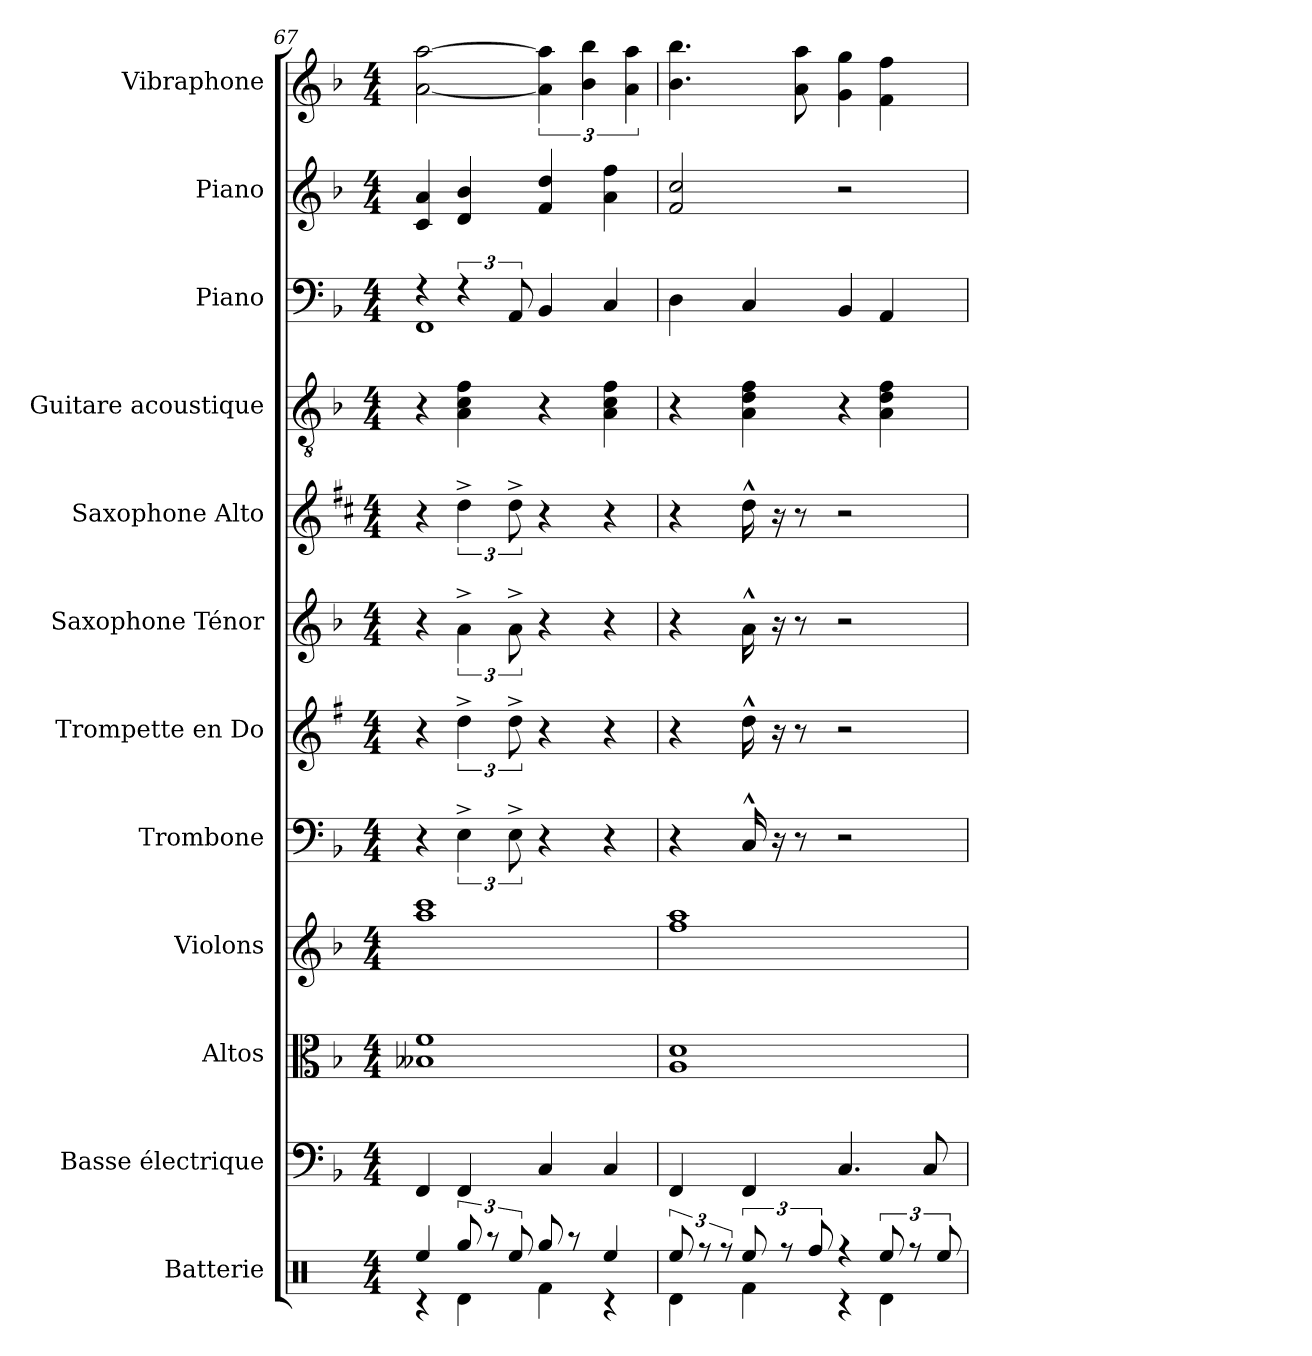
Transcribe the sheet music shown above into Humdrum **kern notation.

**kern	**kern	**kern	**kern	**kern	**kern	**kern	**kern	**kern	**kern	**kern	**kern
*part12	*part11	*part10	*part9	*part8	*part7	*part6	*part5	*part4	*part3	*part2	*part1
*staff12	*staff11	*staff10	*staff9	*staff8	*staff7	*staff6	*staff5	*staff4	*staff3	*staff2	*staff1
*I"Batterie	*I"Basse électrique	*I"Altos	*I"Violons	*I"Trombone	*I"Trompette en Do	*I"Saxophone Ténor	*I"Saxophone Alto	*I"Guitare acoustique	*I"Piano	*I"Piano	*I"Vibraphone
*I'Batt.	*I'B. él.	*I'Alt.	*I'Vlns.	*I'Tbn.	*I'Tromp. Do	*I'Sax. T.	*I'Sax. A.	*I'Guit.	*I'Pia.	*I'Pia.	*I'Vib.
*clefX	*clefF4	*clefC3	*clefG2	*clefF4	*clefG2	*clefG2	*clefG2	*clefGv2	*clefF4	*clefG2	*clefG2
*	*ITrd7c12	*	*	*	*ITrd1c2	*ITrd8c14	*ITrd5c9	*	*	*	*
*k[]	*k[b-]	*k[b-]	*k[b-]	*k[b-]	*k[b-]	*k[b-]	*k[b-]	*k[b-]	*k[b-]	*k[b-]	*k[b-]
*M4/4	*M4/4	*M4/4	*M4/4	*M4/4	*M4/4	*M4/4	*M4/4	*M4/4	*M4/4	*M4/4	*M4/4
=67	=67	=67	=67	=67	=67	=67	=67	=67	=67	=67	=67
*^	*	*	*	*	*	*	*	*	*^	*	*
4Ree/	4r	4FFF/	1B--X 1f	1aa 1ccc	4r	4r	4r	4r	4r	4r	1FF	4c/ 4a/	[2a\ [2aa\
12Rgg/	4Rd\	4FFF/	.	.	6E^\	6cc^\	6A^\	6f^\	4A\ 4c\ 4f\	6r	.	4d/ 4b-/	.
12r	.	.	.	.	.	.	.	.	.	.	.	.	.
12Ree/	.	.	.	.	12E^\	12cc^\	12A^\	12f^\	.	12AA/	.	.	.
8Rgg/	4Rf\	4CC/	.	.	4r	4r	4r	4r	4r	4BB-/	.	4f/ 4dd/	6a\] 6aa\]
8r	.	.	.	.	.	.	.	.	.	.	.	.	.
.	.	.	.	.	.	.	.	.	.	.	.	.	6b-\ 6bb-\
4Ree/	4r	4CC/	.	.	4r	4r	4r	4r	4A\ 4c\ 4f\	4C/	.	4a\ 4ff\	.
.	.	.	.	.	.	.	.	.	.	.	.	.	6a\ 6aa\
*	*	*	*	*	*	*	*	*	*	*v	*v	*	*
=68	=68	=68	=68	=68	=68	=68	=68	=68	=68	=68	=68	=68
12Ree/	4Rd\	4FFF/	1A 1d	1ff 1aa	4r	4r	4r	4r	4r	4D\	2f/ 2cc/	4.b-\ 4.bb-\
12r	.	.	.	.	.	.	.	.	.	.	.	.
12r	.	.	.	.	.	.	.	.	.	.	.	.
12Ree/	4Rf\	4FFF/	.	.	16C^^/	16cc^^\	16A^^\	16f^^\	4A\ 4d\ 4f\	4C/	.	.
.	.	.	.	.	16r	16r	16r	16r	.	.	.	.
12r	.	.	.	.	.	.	.	.	.	.	.	.
.	.	.	.	.	8r	8r	8r	8r	.	.	.	8a\ 8aa\
12Rff/	.	.	.	.	.	.	.	.	.	.	.	.
4r	4r	4.CC/	.	.	2r	2r	2r	2r	4r	4BB-/	2r	4g\ 4gg\
12Ree/	4Rd\	.	.	.	.	.	.	.	4A\ 4d\ 4f\	4AA/	.	4f\ 4ff\
12r	.	.	.	.	.	.	.	.	.	.	.	.
.	.	8CC/	.	.	.	.	.	.	.	.	.	.
12Ree/	.	.	.	.	.	.	.	.	.	.	.	.
*v	*v	*	*	*	*	*	*	*	*	*	*	*
=	=	=	=	=	=	=	=	=	=	=	=
*-	*-	*-	*-	*-	*-	*-	*-	*-	*-	*-	*-
